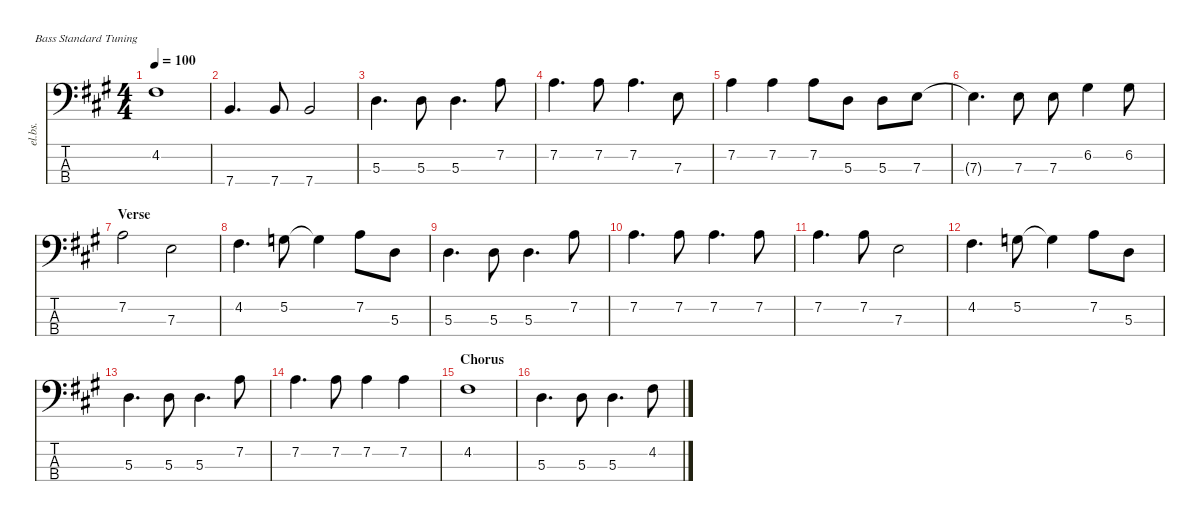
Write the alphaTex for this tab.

\defaultSystemsLayout 4
\hideDynamics
\bracketExtendMode nobrackets
\otherSystemsTrackNameOrientation horizontal
\track ("Bass" "el.bs.") {instrument electricbasspick}
\staff {score tabs}
\tuning (G2 D2 A1 E1)
\ts (4 4)
\tempo 100
\clef f4
\ks a
4.2{acc #}.1{dy f} |
7.4{acc forcenatural}.4{d} 7.4{acc forcenatural}.8 7.4{acc forcenatural}.2 |
5.3{acc forcenatural}.4{d} 5.3{acc forcenatural}.8 5.3{acc forcenatural}.4{d} 7.2{acc forcenatural}.8 |
7.2{acc forcenatural}.4{d} 7.2{acc forcenatural}.8 7.2{acc forcenatural}.4{d} 7.3{acc forcenatural}.8 |
7.2{acc forcenatural}.4 7.2{acc forcenatural}.4 7.2{acc forcenatural}.8 5.3{acc forcenatural}.8 5.3{acc forcenatural}.8 7.3{acc forcenatural}.8 |
7.3{t acc forcenatural}.4{d} 7.3{acc forcenatural}.8 7.3{acc forcenatural}.8 6.2{acc #}.4 6.2{acc #}.8 |
\section ("" "Verse")
7.2{acc forcenatural}.2 7.3{acc forcenatural}.2 |
4.2{acc #}.4{d} 5.2{acc forcenatural}.8 5.2{t acc forcenatural}.4 7.2{acc forcenatural}.8 5.3{acc forcenatural}.8 |
5.3{acc forcenatural}.4{d} 5.3{acc forcenatural}.8 5.3{acc forcenatural}.4{d} 7.2{acc forcenatural}.8 |
7.2{acc forcenatural}.4{d} 7.2{acc forcenatural}.8 7.2{acc forcenatural}.4{d} 7.2{acc forcenatural}.8 |
7.2{acc forcenatural}.4{d} 7.2{acc forcenatural}.8 7.3{acc forcenatural}.2 |
4.2{acc #}.4{d} 5.2{acc forcenatural}.8 5.2{t acc forcenatural}.4 7.2{acc forcenatural}.8 5.3{acc forcenatural}.8 |
5.3{acc forcenatural}.4{d} 5.3{acc forcenatural}.8 5.3{acc forcenatural}.4{d} 7.2{acc forcenatural}.8 |
7.2{acc forcenatural}.4{d} 7.2{acc forcenatural}.8 7.2{acc forcenatural}.4 7.2{acc forcenatural}.4 |
\section ("" "Chorus")
4.2{acc #}.1 |
5.3{acc forcenatural}.4{d} 5.3{acc forcenatural}.8 5.3{acc forcenatural}.4{d} 4.2{acc #}.8
